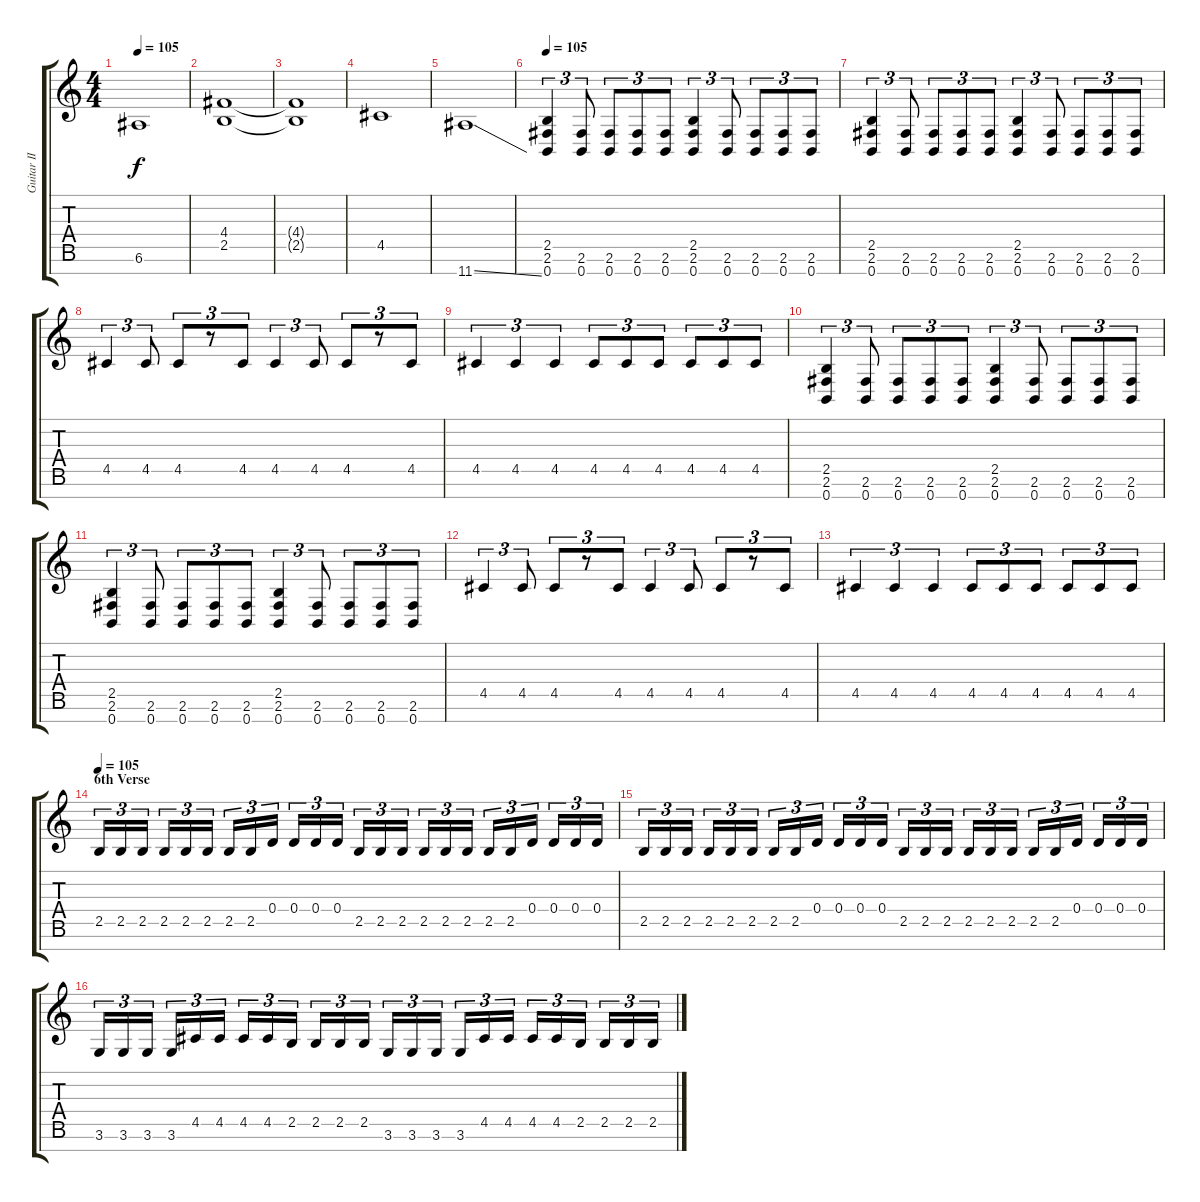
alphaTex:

\track ("Guitar II" "Guitar II") {instrument distortionguitar}
\staff {score tabs}
\tuning (E4 B3 G3 D3 A2 E2 B1) {hide}
\ts (4 4)
\tempo 105
\clef g2
\ks c
6.6.1{dy f} |
(4.4 2.5).1 |
(4.4{t} 2.5{t}).1 |
4.5.1 |
11.7{ss}.1 |
\tempo 105
(2.5 2.6 0.7).4{tu (3 2)} (2.6 0.7).8{tu (3 2)} (2.6 0.7).8{tu (3 2)} (2.6 0.7).8{tu (3 2)} (2.6 0.7).8{tu (3 2)} (2.5 2.6 0.7).4{tu (3 2)} (2.6 0.7).8{tu (3 2)} (2.6 0.7).8{tu (3 2)} (2.6 0.7).8{tu (3 2)} (2.6 0.7).8{tu (3 2)} |
(2.5 2.6 0.7).4{tu (3 2)} (2.6 0.7).8{tu (3 2)} (2.6 0.7).8{tu (3 2)} (2.6 0.7).8{tu (3 2)} (2.6 0.7).8{tu (3 2)} (2.5 2.6 0.7).4{tu (3 2)} (2.6 0.7).8{tu (3 2)} (2.6 0.7).8{tu (3 2)} (2.6 0.7).8{tu (3 2)} (2.6 0.7).8{tu (3 2)} |
4.5.4{tu (3 2)} 4.5.8{tu (3 2)} 4.5.8{tu (3 2)} r.8{tu (3 2)} 4.5.8{tu (3 2)} 4.5.4{tu (3 2)} 4.5.8{tu (3 2)} 4.5.8{tu (3 2)} r.8{tu (3 2)} 4.5.8{tu (3 2)} |
4.5.4{tu (3 2)} 4.5.4{tu (3 2)} 4.5.4{tu (3 2)} 4.5.8{tu (3 2)} 4.5.8{tu (3 2)} 4.5.8{tu (3 2)} 4.5.8{tu (3 2)} 4.5.8{tu (3 2)} 4.5.8{tu (3 2)} |
(2.5 2.6 0.7).4{tu (3 2)} (2.6 0.7).8{tu (3 2)} (2.6 0.7).8{tu (3 2)} (2.6 0.7).8{tu (3 2)} (2.6 0.7).8{tu (3 2)} (2.5 2.6 0.7).4{tu (3 2)} (2.6 0.7).8{tu (3 2)} (2.6 0.7).8{tu (3 2)} (2.6 0.7).8{tu (3 2)} (2.6 0.7).8{tu (3 2)} |
(2.5 2.6 0.7).4{tu (3 2)} (2.6 0.7).8{tu (3 2)} (2.6 0.7).8{tu (3 2)} (2.6 0.7).8{tu (3 2)} (2.6 0.7).8{tu (3 2)} (2.5 2.6 0.7).4{tu (3 2)} (2.6 0.7).8{tu (3 2)} (2.6 0.7).8{tu (3 2)} (2.6 0.7).8{tu (3 2)} (2.6 0.7).8{tu (3 2)} |
4.5.4{tu (3 2)} 4.5.8{tu (3 2)} 4.5.8{tu (3 2)} r.8{tu (3 2)} 4.5.8{tu (3 2)} 4.5.4{tu (3 2)} 4.5.8{tu (3 2)} 4.5.8{tu (3 2)} r.8{tu (3 2)} 4.5.8{tu (3 2)} |
4.5.4{tu (3 2)} 4.5.4{tu (3 2)} 4.5.4{tu (3 2)} 4.5.8{tu (3 2)} 4.5.8{tu (3 2)} 4.5.8{tu (3 2)} 4.5.8{tu (3 2)} 4.5.8{tu (3 2)} 4.5.8{tu (3 2)} |
\section ("" "6th Verse")
\tempo 105
2.5.16{tu (3 2)} 2.5.16{tu (3 2)} 2.5.16{tu (3 2)} 2.5.16{tu (3 2)} 2.5.16{tu (3 2)} 2.5.16{tu (3 2)} 2.5.16{tu (3 2)} 2.5.16{tu (3 2)} 0.4.16{tu (3 2)} 0.4.16{tu (3 2)} 0.4.16{tu (3 2)} 0.4.16{tu (3 2)} 2.5.16{tu (3 2)} 2.5.16{tu (3 2)} 2.5.16{tu (3 2)} 2.5.16{tu (3 2)} 2.5.16{tu (3 2)} 2.5.16{tu (3 2)} 2.5.16{tu (3 2)} 2.5.16{tu (3 2)} 0.4.16{tu (3 2)} 0.4.16{tu (3 2)} 0.4.16{tu (3 2)} 0.4.16{tu (3 2)} |
2.5.16{tu (3 2)} 2.5.16{tu (3 2)} 2.5.16{tu (3 2)} 2.5.16{tu (3 2)} 2.5.16{tu (3 2)} 2.5.16{tu (3 2)} 2.5.16{tu (3 2)} 2.5.16{tu (3 2)} 0.4.16{tu (3 2)} 0.4.16{tu (3 2)} 0.4.16{tu (3 2)} 0.4.16{tu (3 2)} 2.5.16{tu (3 2)} 2.5.16{tu (3 2)} 2.5.16{tu (3 2)} 2.5.16{tu (3 2)} 2.5.16{tu (3 2)} 2.5.16{tu (3 2)} 2.5.16{tu (3 2)} 2.5.16{tu (3 2)} 0.4.16{tu (3 2)} 0.4.16{tu (3 2)} 0.4.16{tu (3 2)} 0.4.16{tu (3 2)} |
3.6.16{tu (3 2)} 3.6.16{tu (3 2)} 3.6.16{tu (3 2)} 3.6.16{tu (3 2)} 4.5.16{tu (3 2)} 4.5.16{tu (3 2)} 4.5.16{tu (3 2)} 4.5.16{tu (3 2)} 2.5.16{tu (3 2)} 2.5.16{tu (3 2)} 2.5.16{tu (3 2)} 2.5.16{tu (3 2)} 3.6.16{tu (3 2)} 3.6.16{tu (3 2)} 3.6.16{tu (3 2)} 3.6.16{tu (3 2)} 4.5.16{tu (3 2)} 4.5.16{tu (3 2)} 4.5.16{tu (3 2)} 4.5.16{tu (3 2)} 2.5.16{tu (3 2)} 2.5.16{tu (3 2)} 2.5.16{tu (3 2)} 2.5.16{tu (3 2)}
